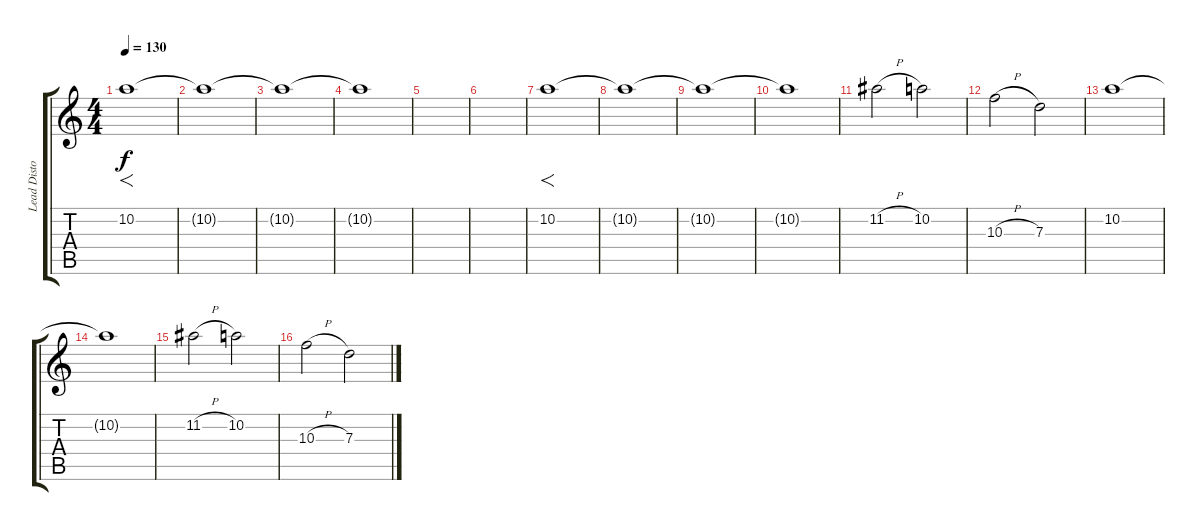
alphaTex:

\track ("Lead Distortion" "Lead Disto") {instrument overdrivenguitar}
\staff {score tabs}
\tuning (E4 B3 G3 D3 A2 E2) {hide}
\ts (4 4)
\tempo 130
\clef g2
\ks c
10.2.1{f dy f volume 10} |
10.2{t}.1{volume 0} |
10.2{t}.1 |
10.2{t}.1 |
|
|
10.2.1{f volume 10} |
10.2{t}.1 |
10.2{t}.1{volume 14} |
10.2{t}.1 |
11.2{h}.2 10.2.2 |
10.3{h}.2 7.3.2 |
10.2.1{volume 10} |
10.2{t}.1{volume 14} |
11.2{h}.2 10.2.2 |
10.3{h}.2 7.3.2
